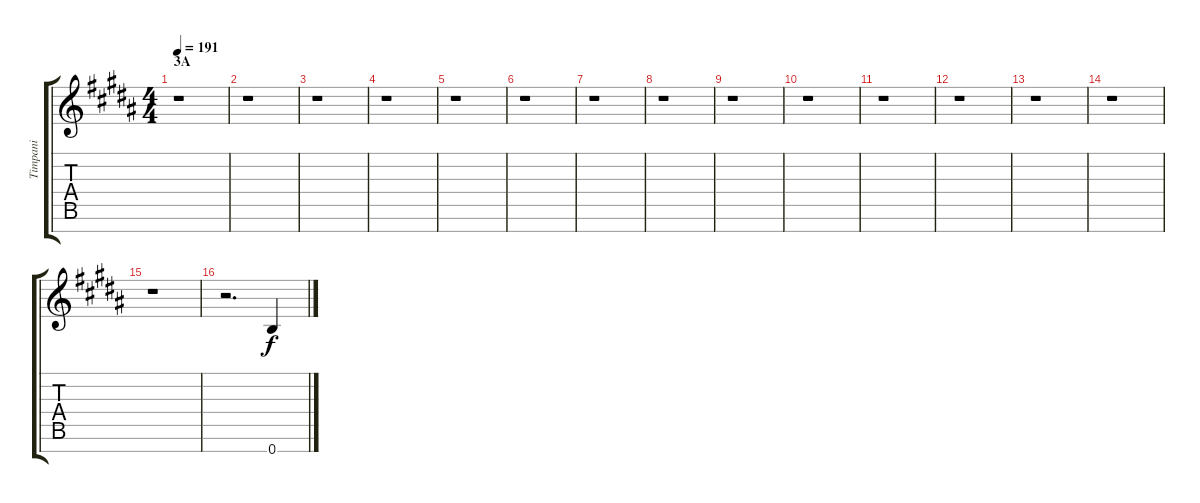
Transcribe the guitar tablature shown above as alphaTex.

\track ("Timpani" "Timpani") {instrument timpani}
\staff {score tabs}
\tuning (E5 B4 G4 D4 A3 E3 B2) {hide}
\ts (4 4)
\section ("" "3A")
\tempo 191
\clef g2
\ks b
r.1{ot 8vb dy f} |
r.1{ot 8vb} |
r.1{ot 8vb} |
r.1{ot 8vb} |
r.1{ot 8vb} |
r.1{ot 8vb} |
r.1{ot 8vb} |
r.1{ot 8vb} |
r.1{ot 8vb} |
r.1{ot 8vb} |
r.1{ot 8vb} |
r.1{ot 8vb} |
r.1{ot 8vb} |
r.1{ot 8vb} |
r.1{ot 8vb} |
r.2{d ot 8vb} 0.7.4{ot 8vb}
